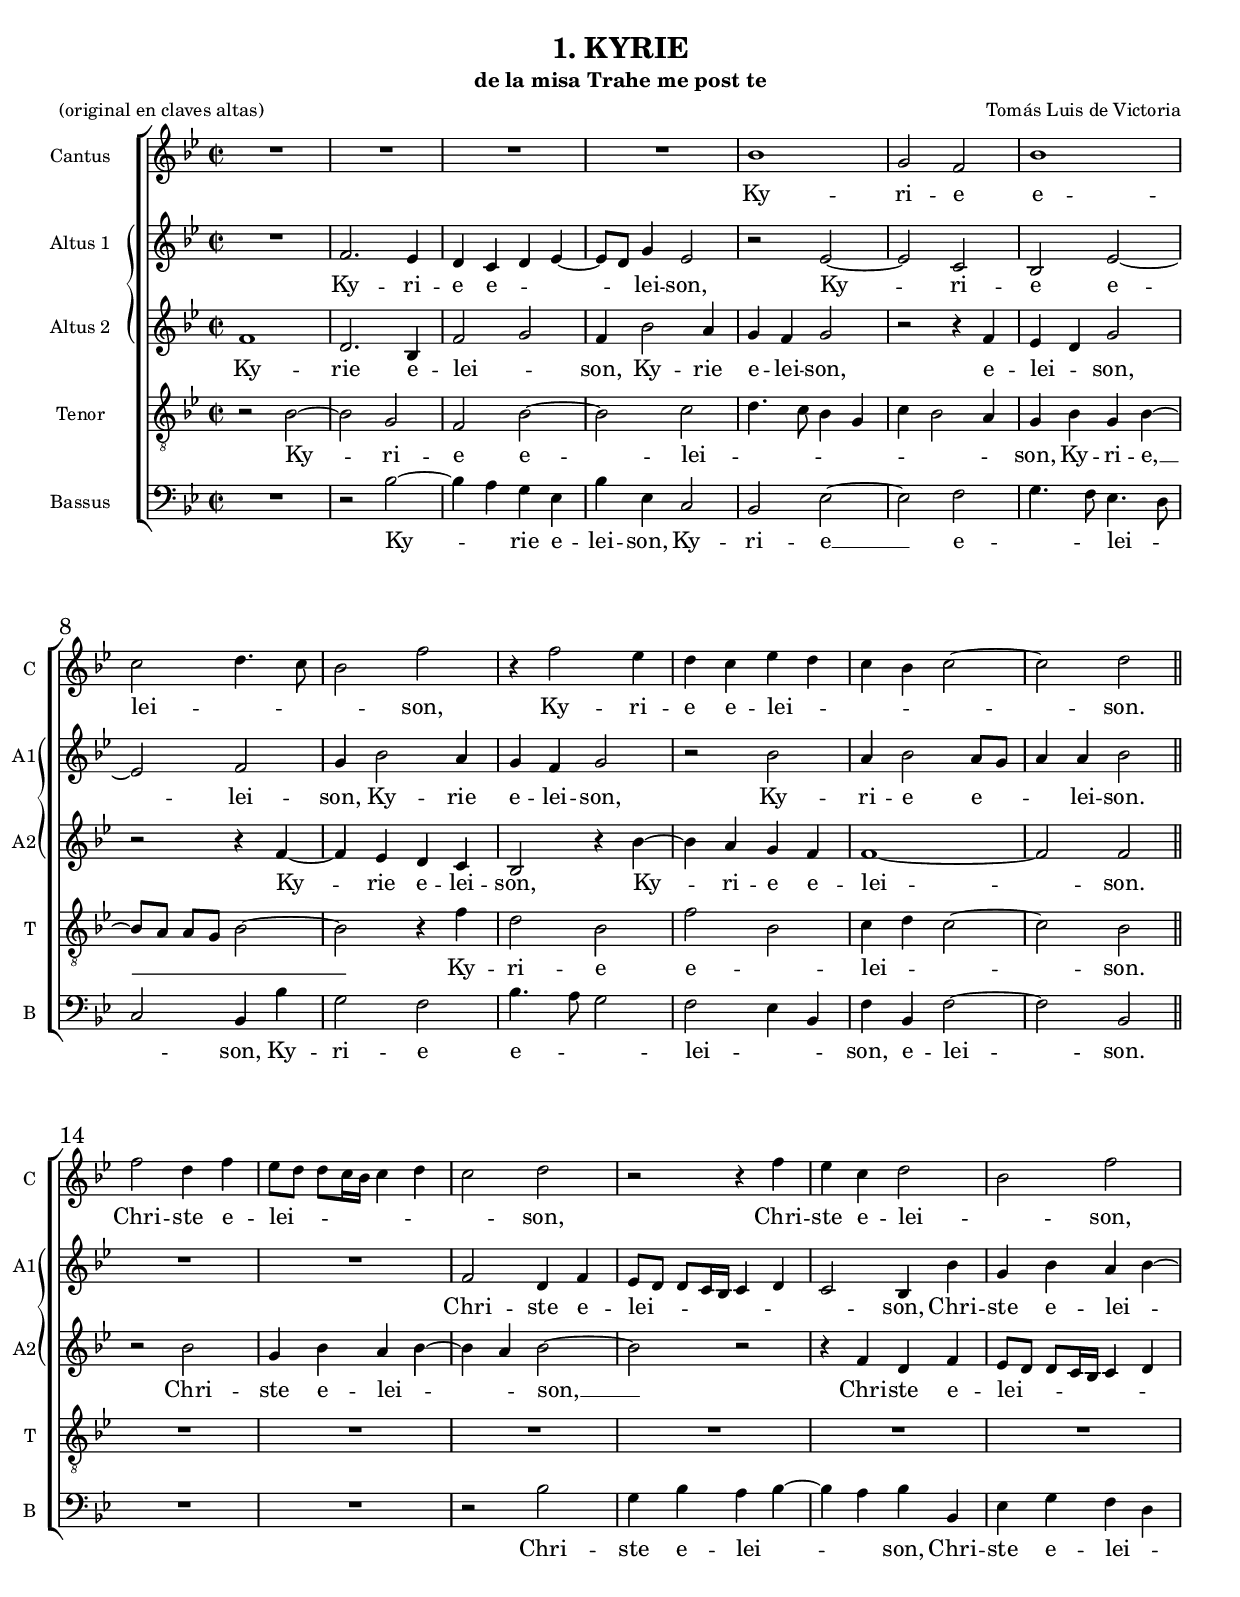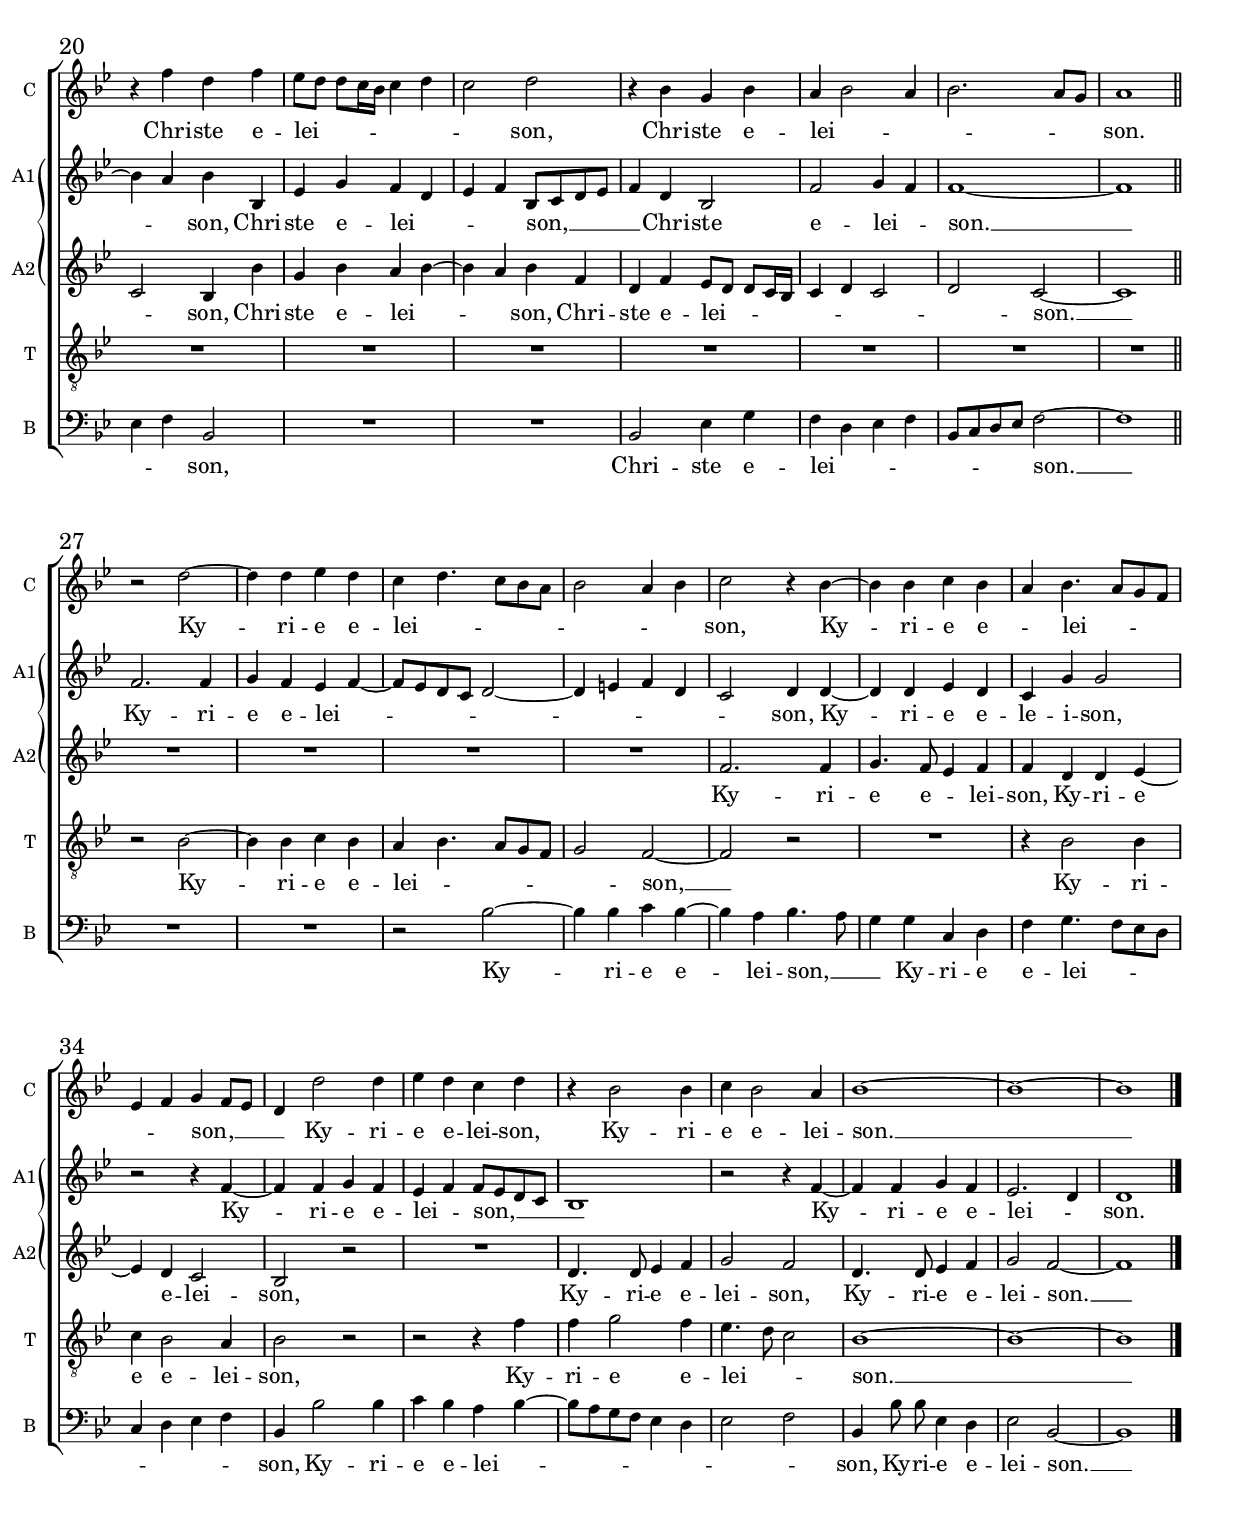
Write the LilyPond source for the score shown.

\version "2.18.0"
#(set-global-staff-size 16)

italicas=\override LyricText.font-shape = #'italic
rectas=\override LyricText.font-shape = #'upright


\header{
  composer="Tomás Luis de Victoria"
  title="1. KYRIE"
  subtitle="de la misa Trahe me post te"
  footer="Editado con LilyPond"
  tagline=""
  poet = "(original en claves altas)"
}



%%%%%%%%%%%%%%%%%%%%%%%%%%%%%%%%%%%%%%%%%%%%%%%%%%%%%%%%%%%%%%%%%%%%%%%%%%%%%5

global={
  \key bes \major \time 2/2 
  \override Score.BarNumber.font-size = #2
  \override Score.BarNumber.self-alignment-X = #LEFT
}

cantus={
  \transpose c' bes {
    R1*4/4 |
    R1*4/4 |
    R1*4/4 |
    R1*4/4 |
    %5
    c''1 |
    a'2 g' |
    c''1 |
    d''2 e''4. d''8 |
    c''2 g'' |
    %10
    r4 g''2 f''4 |
    e'' d'' f'' e'' |
    d'' c'' d''2 ~ |
    d'' e'' \bar "||" \break
    g'' e''4 g'' |
    %15
    f''8[ e'']  e''[ d''16 c''] d''4 e'' |
    d''2 e'' |
    r r4 g'' |
    f'' d'' e''2 |
    c'' g'' |
    %20
    r4 g'' e'' g'' |
    f''8[ e'']  e''[ d''16 c''] d''4 e'' |
    d''2 e'' |
    r4 c'' a' c'' |
    b' c''2 b'4 |
    %25
    c''2. b'8 a' |
    b'1 \bar "||" \break
    r2 e'' ~ |
    e''4 e'' f'' e'' |
    d'' e''4. d''8 c'' b' |
    %30
    c''2 b'4 c'' |
    d''2 r4 c'' ~ |
    c'' c'' d'' c'' |
    b' c''4. b'8 a' g' |
    f'4 g' a' g'8 f' |
    %35
    e'4 e''2 e''4 |
    f'' e'' d'' e'' |
    r c''2 c''4 |
    d'' c''2 b'4 |
    c''1 ~ |
    %40
    c'' ~ |
    c'' \bar "|."
  }
}

altus={
  \transpose c' bes {
    R1*4/4 |
    g'2. f'4 |
    e' d' e' f' ~ |
    f'8 e' a'4 f'2 |
    %5
    r f' ~ |
    f' d' |
    c' f' ~ |
    f' g' |
    a'4 c''2 b'4 |
    %10
    a' g' a'2 |
    r c'' |
    b'4 c''2 b'8 a' |
    b'4 b' c''2 |
    R1*4/4 |
    %15
    R1*4/4 |
    g'2 e'4 g' |
    f'8[ e']  e'[ d'16 c'] d'4 e' |
    d'2 c'4 c'' |
    a' c'' b' c'' ~ |
    %20
    c'' b' c'' c' |
    f' a' g' e' |
    f' g' c'8 d' e' f' |
    g'4 e' c'2 |
    g' a'4 g' |
    %25
    g'1 ~ |
    g' |
    g'2. g'4 |
    a' g' f' g' ~ |
    g'8 f' e' d' e'2 ~ |
    %30
    e'4 fis' g' e' |
    d'2 e'4 e' ~ |
    e' e' f' e' |
    d' a' a'2 |
    r r4 g' ~ |
    %35
    g' g' a' g' |
    f' g' g'8 f' e' d' |
    c'1 |
    r2 r4 g' ~ |
    g' g' a' g' |
    %40
    f'2. e'4 |
    e'1
  }
}

altusdos= {
  \transpose c' bes {
    g'1 |
    e'2. c'4 |
    g'2 a' |
    g'4 c''2 b'4 |
    %5
    a' g' a'2 |
    r r4 g' |
    f' e' a'2 |
    r r4 g' ~ |
    g' f' e' d' |
    %10
    c'2 r4 c'' ~ |
    c'' b' a' g' |
    g'1 ~ |
    g'2 g' |
    r c'' |
    %15
    a'4 c'' b' c'' ~ |
    c'' b' c''2 ~ |
    c'' r |
    r4 g' e' g' |
    f'8[ e']  e'[ d'16 c'] d'4 e' |
    %20
    d'2 c'4 c'' |
    a' c'' b' c'' ~ |
    c'' b' c'' g' |
    e' g'  f'8[ e']  e'[ d'16 c'] |
    d'4 e' d'2 |
    %25
    e' d' ~ |
    d'1 |
    R1*4/4 |
    R1*4/4 |
    R1*4/4 |
    %30
    R1*4/4 |
    g'2. g'4 |
    a'4. g'8 f'4 g' |
    g' e' e' f' ~ |
    f' e' d'2 |
    %35
    c' r |
    R1*4/4 |
    e'4. e'8 f'4 g' |
    a'2 g' |
    e'4. e'8 f'4 g' |
    %40
    a'2 g' ~ |
    g'1
  }
}

tenor= {
  \transpose c' bes {
    r2 c' ~ |
    c' a |
    g c' ~ |
    c' d' |
    %5
    e'4. d'8 c'4 a |
    d' c'2 b4 |
    a c' a c' ~ |
    c'8[ b]  b[ a] c'2 ~ |
    c' r4 g' |
    %10
    e'2 c' |
    g' c' |
    d'4 e' d'2 ~ |
    d' c' |
    R1*4/4 |
    %15
    R1*4/4 |
    R1*4/4 |
    R1*4/4 |
    R1*4/4 |
    R1*4/4 |
    %20
    R1*4/4 |
    R1*4/4 |
    R1*4/4 |
    R1*4/4 |
    R1*4/4 |
    %25
    R1*4/4 |
    R1*4/4 |
    r2 c' ~ |
    c'4 c' d' c' |
    b c'4. b8 a g |
    %30
    a2 g ~ |
    g r |
    R1*4/4 |
    r4 c'2 c'4 |
    d' c'2 b4 |
    %35
    c'2 r |
    r r4 g' |
    g' a'2 g'4 |
    f'4. e'8 d'2 |
    c'1 ~ |
    %40
    c' ~ |
    c'
  }
}

bassus= {
  \transpose c' bes {
    R1*4/4 |
    r2 c' ~ |
    c'4 b a f |
    c' f d2 |
    %5
    c f ~ |
    f g |
    a4. g8 f4. e8 |
    d2 c4 c' |
    a2 g |
    %10
    c'4. b8 a2 |
    g f4 c |
    g c g2 ~ |
    g c |
    R1*4/4 |
    %15
    R1*4/4 |
    r2 c' |
    a4 c' b c' ~ |
    c' b c' c |
    f a g e |
    %20
    f g c2 |
    R1*4/4 |
    R1*4/4 |
    c2 f4 a |
    g e f g |
    %25
    c8 d e f g2 ~ |
    g1 |
    R1*4/4 |
    R1*4/4 |
    r2 c' ~ |
    %30
    c'4 c' d' c' ~ |
    c' b c'4. b8 |
    a4 a d e |
    g a4. g8 f e |
    d4 e f g |
    %35
    c c'2 c'4 |
    d' c' b c' ~ |
    c'8 b a g f4 e |
    f2 g |
    \set Staff.autoBeaming = ##f
    c4 c'8 c' f4 e |
    %40
    f2 c ~ |
    c1
  }
}


textocantus=\lyricmode{
  Ky -- ri -- e e -- lei -- _ _ _ son,
  Ky -- ri -- e e -- lei -- _ _ _ _ son.
  Chri -- ste e -- lei -- _ _ _ _ _ _ _ son,
  Chri -- ste e -- lei -- _ son,
  Chri -- ste e -- lei -- _ _ _ _ _ _ _ son,
  Chri -- ste e -- lei -- _ _ _ _ _ son.
  Ky -- ri -- e e -- lei -- _ _ _ _ _ _ _ son,
  Ky -- ri -- e e -- _ lei -- _ _ _ _ _ son, __ _ _ _ 
  Ky -- ri -- e e -- lei -- son,
  Ky -- ri -- e e -- lei -- son. __ _
}

textoaltus=\lyricmode{
  Ky -- ri -- e e -- _ _ _ lei -- son,
  Ky -- ri -- e e -- lei -- son,
  Ky -- rie e -- lei -- son,
  Ky -- ri -- e e -- _ _ lei -- son. 
  Chri -- ste e -- lei -- _ _ _ _ _ _ _ son,
  Chri -- ste e -- lei -- _ _ son,
  Chri -- ste e -- lei -- _ _ _ son, __ _ _ _ _ 
  Chri -- ste e -- lei -- _ son. __
  Ky -- ri -- e e -- lei -- _ _ _ _ _ _ _ _ _ son,
  Ky -- ri -- e e -- le -- i -- son,
  Ky -- ri -- e e -- lei -- _ son, __ _ _ _ _ 
  Ky -- ri -- e e -- lei -- _ son.

}

textoaltusdos=\lyricmode{
  Ky -- rie e -- lei -- _ son,
  Ky -- rie e -- lei -- son,
  e -- lei -- _ son,
  Ky -- rie e -- lei -- son,
  Ky -- ri -- e e -- lei -- son.
  Chri -- ste e -- lei -- _ _ son, __
  Chri -- ste e -- lei -- _ _ _ _ _ _ _ son,
  Chri -- ste e -- lei -- _ _ son,
  Chri -- ste e -- lei -- _ _ _ _ _ _ _ _ son. __
  Ky -- ri -- e e -- _ lei -- son,
  Ky -- ri -- e e -- lei -- son,
  Ky -- ri -- e e -- lei -- son,
  Ky -- ri -- e e -- lei -- son. __

}

textotenor=\lyricmode{
  Ky -- ri -- e e -- lei -- _ _ _ _ _ _ _ son,
  Ky -- ri -- e, __ _ _ _ _  
  Ky -- ri -- e e -- _ lei -- _ _ son. 
  Ky -- ri -- e e -- lei -- _ _ _ _ _ son, __
  Ky -- ri -- e e -- lei -- son,
  Ky -- ri -- e e -- lei -- _ _ son. __  
}

textobassus=\lyricmode{
  Ky -- _ rie e -- lei -- son,
  Ky -- ri -- e __ e -- _ _ lei -- _ _ son,
  Ky -- ri -- e e -- _ _ lei -- _ _ son,
  e -- lei -- son.
  Chri -- ste e -- lei -- _ _ son,
  Chri -- ste e -- lei -- _ _ _ son,
  Chri -- ste e -- lei -- _ _ _ _ _ _ _ son. __
  Ky -- ri -- e e -- lei -- son, __ _ _
  Ky -- ri -- e e -- lei -- _ _ _ _ _ _ _ son,
  Ky -- ri -- e e -- lei -- _ _ _ _ _ _ _ _ son,
  Ky -- ri -- e e -- lei -- son. __
}

\score {
  \new ChoirStaff <<
    \new Staff = "v1" {
      \set Staff.instrumentName = "Cantus"
      \set Staff.shortInstrumentName = "C"
      \clef treble
      \new Voice = "v1" {
        \global
        \cantus
      }
    }
    \new Lyrics = "v1"

    \context Lyrics="v1" {
      \lyricsto "v1" {
        \textocantus
      }
    }

    \new ChoirStaff \with { systemStartDelimiter=#'SystemStartBrace } <<
      \new Staff = "v2" {
        \set Staff.instrumentName = "Altus 1"
        \set Staff.shortInstrumentName = "A1"
        \clef treble
        \new Voice = "v2" {
          \global
          \altus
        }
      }
      \new Lyrics = "v2"

      \context Lyrics="v2" {
        \lyricsto "v2" {
          \textoaltus
        }
      }

      \new Staff = "v3" {
        \set Staff.instrumentName = "Altus 2"
        \set Staff.shortInstrumentName = "A2"
        \clef treble
        \new Voice = "v3" {
          \global
          \altusdos
        }
      }
      \new Lyrics = "v3"

      \context Lyrics="v3" {
        \lyricsto "v3" {
          \textoaltusdos
        }
      }
    >>

    \new Staff = "v4" {
      \set Staff.instrumentName = "Tenor"
      \set Staff.shortInstrumentName = "T"
      \clef "G_8"
      \new Voice = "v4" {
        \global
        \tenor
      }
    }
    \new Lyrics = "v4"

    \context Lyrics="v4" {
      \lyricsto "v4" {
        \textotenor
      }
    }

    \new Staff = "v5" {
      \set Staff.instrumentName = "Bassus"
      \set Staff.shortInstrumentName = "B"
      \clef bass
      \new Voice = "v5" {
        \global
        \bassus
      }
    }
    
    \context Lyrics="v5" {
      \lyricsto "v5" {
        \textobassus
      }
    }
  >>
  
 % \midi { \tempo 4 = 120 }


}

\midi { \tempo 4 = 120 }

\layout {
  line-width=19.0 \cm
  interscoreline= 0.0 \cm
  interscorelinefill= 1.0
  textheight= 26.8 \cm
  %	first-page-number = no
  \context { \Lyrics \override LyricText.font-size = #2 }
  %	\context { \Staff \RemoveEmptyStaves }
  \context { \Score \override BarNumber.padding = #2 }

}

\paper {
  % system-count = #4
  % bottom-margin = #50
  ragged-last-bottom = ##f
  % ragged-bottom = ##f

 print-page-number = ##f
  system-system-spacing =
  #'((basic-distance . 20) (minimum-distance . 0) (padding . 5))
  top-system-spacing = % header
  #'((basic-distance . 20) (minimum-distance . 0) (padding . 0))
  last-bottom-spacing = % footer
  #'((basic-distance . 25) (minimum-distance . 0) (padding . 0))
  %
}






%{
convert-ly (GNU LilyPond) 2.18.2  convert-ly: Processing `'...
Applying conversion: 2.12.3, 2.13.0, 2.13.1, 2.13.4, 2.13.10, 2.13.16,
2.13.18, 2.13.20, 2.13.27, 2.13.29, 2.13.31, 2.13.36, 2.13.39,
2.13.40, 2.13.42, 2.13.44, 2.13.46, 2.13.48, 2.13.51, 2.14.0, 2.15.7,
2.15.9, 2.15.10, 2.15.16, 2.15.17, 2.15.18, 2.15.19, 2.15.20, 2.15.25,
2.15.32, 2.15.39, 2.15.40, 2.15.42, 2.15.43, 2.16.0, 2.17.0, 2.17.4,
2.17.5, 2.17.6, 2.17.11, 2.17.14, 2.17.15, 2.17.18, 2.17.19, 2.17.20,
2.17.25, 2.17.27, 2.17.29, 2.17.97, 2.18.0
%}
